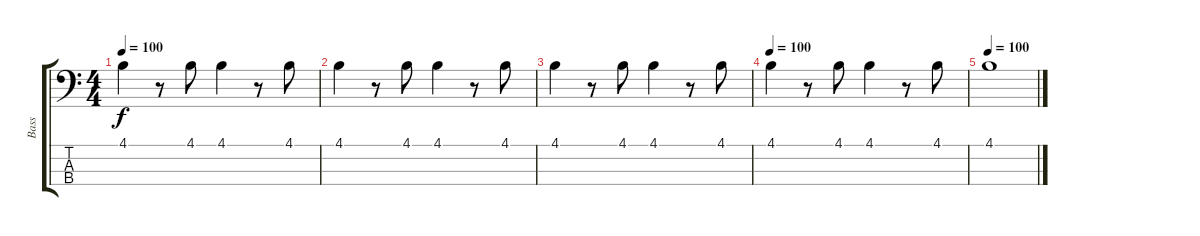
\track ("Bass" "Bass") {instrument acousticbass}
\staff {score tabs}
\tuning (G2 D2 A1 E1) {hide}
\ts (4 4)
\tempo 100
\clef f4
\ks c
4.1.4{dy f} r.8 4.1.8 4.1.4 r.8 4.1.8 |
4.1.4 r.8 4.1.8 4.1.4 r.8 4.1.8 |
4.1.4 r.8 4.1.8 4.1.4 r.8 4.1.8 |
\tempo 100
4.1.4 r.8 4.1.8 4.1.4 r.8 4.1.8 |
\tempo 100
4.1.1{volume 12}
